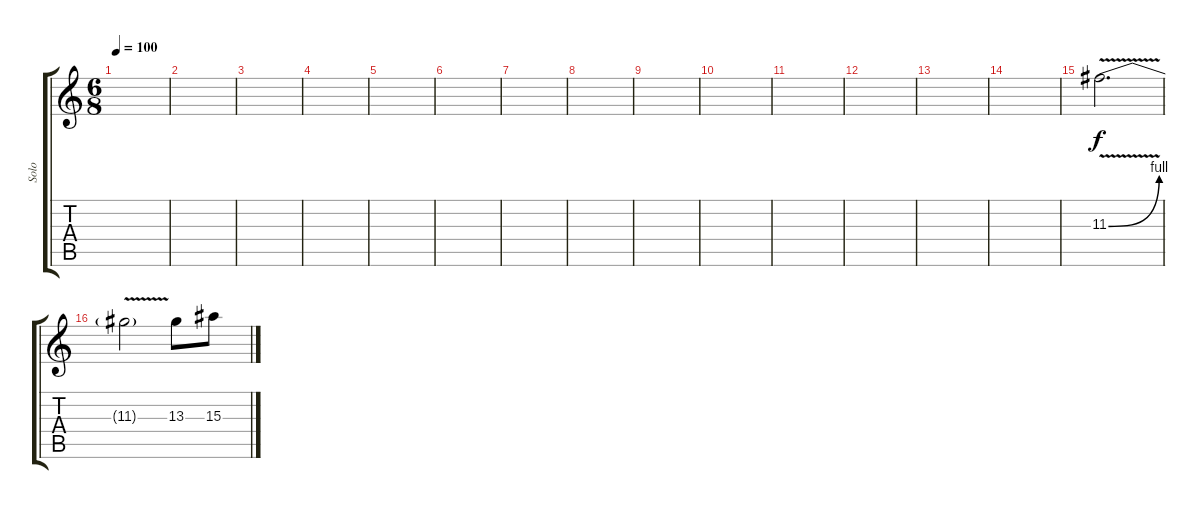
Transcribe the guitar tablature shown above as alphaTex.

\track ("Solo" "Solo") {instrument distortionguitar}
\staff {score tabs}
\tuning (E4 B3 G3 D3 A2 E2) {hide}
\ts (6 8)
\tempo 100
\clef g2
\ks c
|
|
|
|
|
|
|
|
|
|
|
|
|
|
11.3{be (bend 0 0 60 4) v}.2{d volume 16 instrument distortionguitar} |
11.3{t}.2 13.3.8 15.3.8
